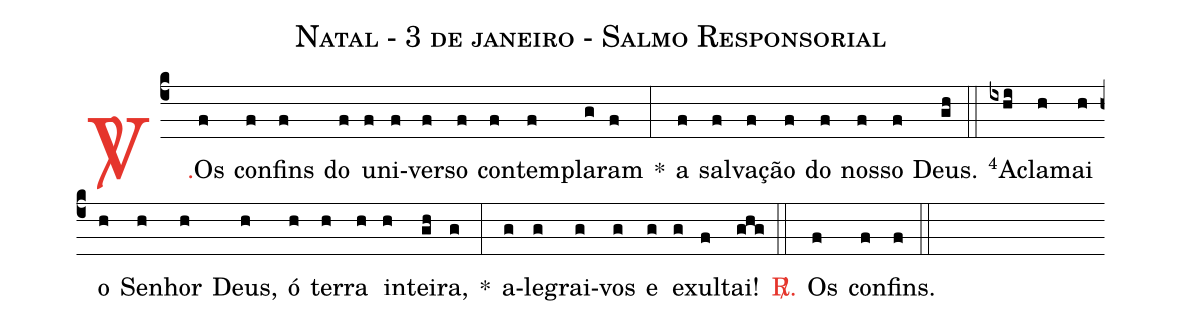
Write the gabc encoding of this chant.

name: Natal - 3 de janeiro - Salmo Responsorial;
%%
(c4)

<c><sp>V/</sp>.</c>() Os(f) con(f)fins(f) do(f) u(f)ni(f)ver(f)so(f) con(f)tem(f)pla(g)ram(f) *(:)
a(f) sal(f)va(f)ção(f) do(f) nos(f)so(f) Deus.(gh)

(::)

<v>\VSup{4}</v>A(ixhi)cla(h)mai(h) o(h) Se(h)nhor(h) Deus,(h) ó(h) ter(h)ra(h) in(h)tei(gh)ra,(g) *(:)
a(g)le(g)grai-(g)vos(g) e(g) e(g)xul(f)tai!(ghg)

(::)

<c><sp>R/</sp>.</c>() Os(f) con(f)fins.(f)

(::)
